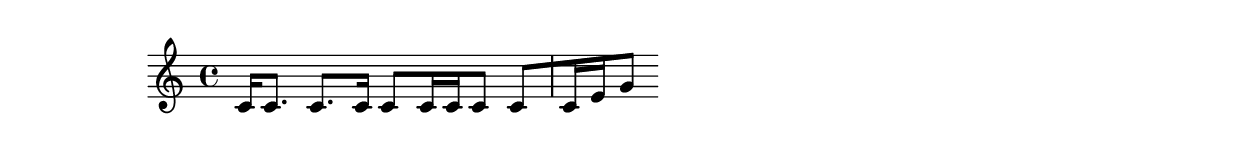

\version "2.1.30"
\header {
    texidoc = "Beaming can be also given explicitly."
}

    \paper { raggedright= ##t }

\score { \notes
\relative c'
	 {
	 c16[ c8.]
	 c8.[ c16]
	 c8[ c16 c16 c8]
	 c8[ c16 e16 g8]

    }}
